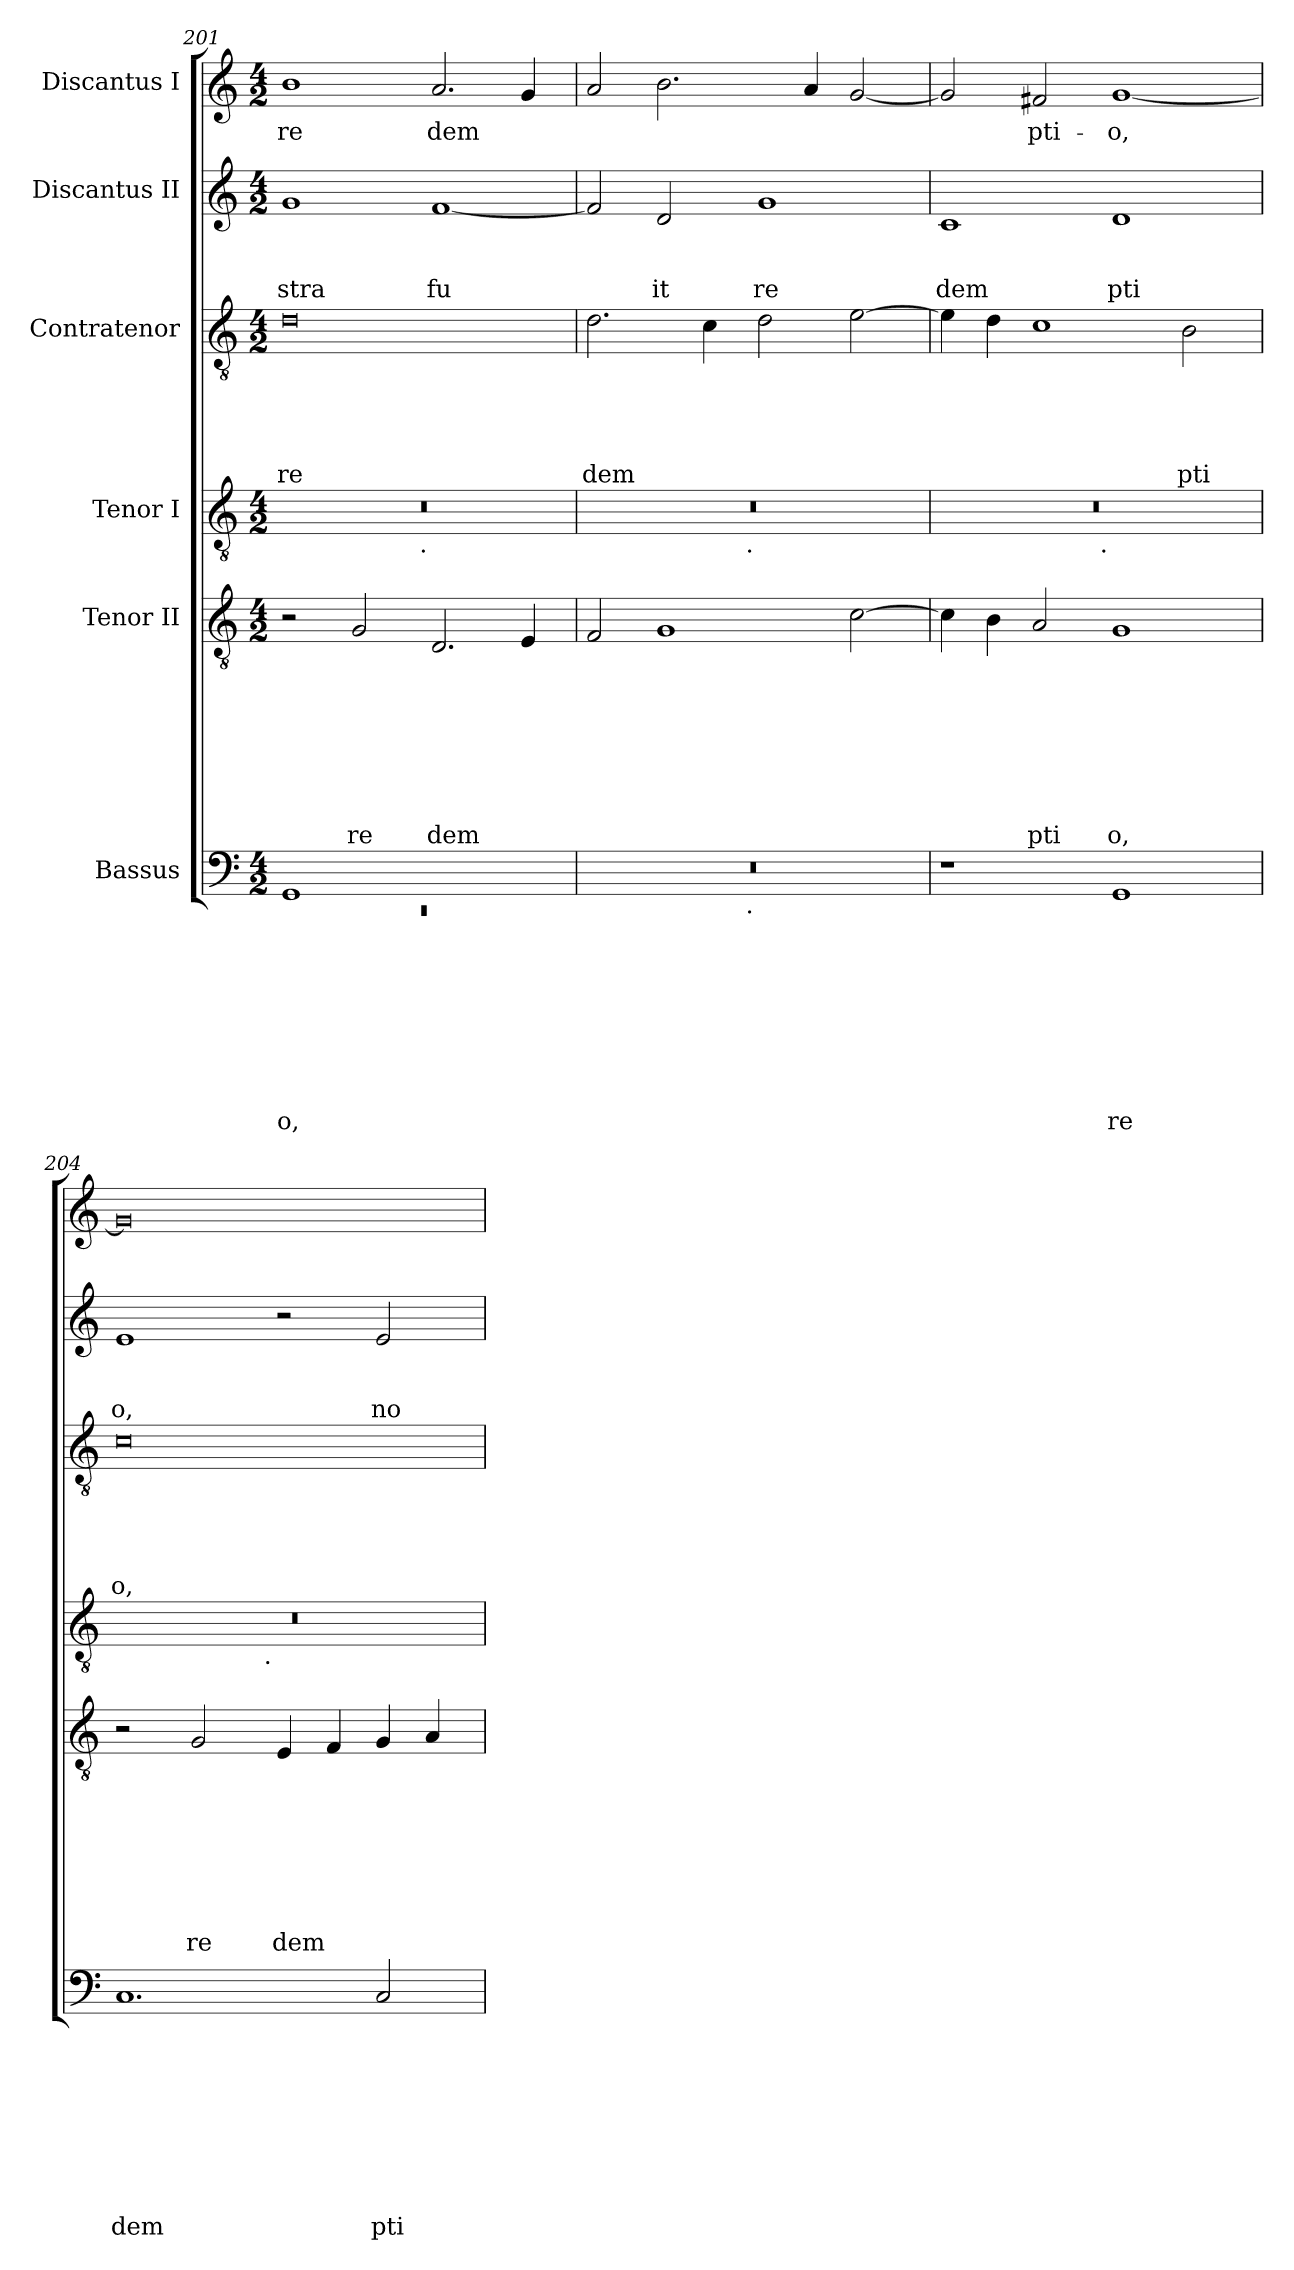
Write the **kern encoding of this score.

**kern	**text	**text	**text	**text	**text	**text	**text	**text	**text	**kern	**text	**text	**text	**text	**text	**text	**text	**text	**kern	**kern	**text	**text	**text	**text	**text	**kern	**text	**text	**text	**kern	**text
*part6	*part6	*part6	*part6	*part6	*part6	*part6	*part6	*part6	*part6	*part5	*part5	*part5	*part5	*part5	*part5	*part5	*part5	*part5	*part4	*part3	*part3	*part3	*part3	*part3	*part3	*part2	*part2	*part2	*part2	*part1	*part1
*staff6	*staff6	*staff6	*staff6	*staff6	*staff6	*staff6	*staff6	*staff6	*staff6	*staff5	*staff5	*staff5	*staff5	*staff5	*staff5	*staff5	*staff5	*staff5	*staff4	*staff3	*staff3	*staff3	*staff3	*staff3	*staff3	*staff2	*staff2	*staff2	*staff2	*staff1	*staff1
*I"Bassus	*	*	*	*	*	*	*	*	*	*I"Tenor II	*	*	*	*	*	*	*	*	*I"Tenor I	*I"Contratenor	*	*	*	*	*	*I"Discantus II	*	*	*	*I"Discantus I	*
*clefF4	*	*	*	*	*	*	*	*	*	*clefGv2	*	*	*	*	*	*	*	*	*clefGv2	*clefGv2	*	*	*	*	*	*clefG2	*	*	*	*clefG2	*
*k[]	*	*	*	*	*	*	*	*	*	*k[]	*	*	*	*	*	*	*	*	*k[]	*k[]	*	*	*	*	*	*k[]	*	*	*	*k[]	*
*C:	*	*	*	*	*	*	*	*	*	*C:	*	*	*	*	*	*	*	*	*C:	*C:	*	*	*	*	*	*C:	*	*	*	*C:	*
*M4/2	*	*	*	*	*	*	*	*	*	*M4/2	*	*	*	*	*	*	*	*	*M4/2	*M4/2	*	*	*	*	*	*M4/2	*	*	*	*M4/2	*
=201	=201	=201	=201	=201	=201	=201	=201	=201	=201	=201	=201	=201	=201	=201	=201	=201	=201	=201	=201	=201	=201	=201	=201	=201	=201	=201	=201	=201	=201	=201	=201
*^	*	*	*	*	*	*	*	*	*	*	*	*	*	*	*	*	*	*	*	*	*	*	*	*	*	*	*	*	*	*	*
!	!LO:N:vis=1	!	!	!	!	!	!	!	!	!LO:LY:b	!	!	!	!	!	!	!	!	!	!	!	!	!	!	!	!LO:LY:b	!	!	!	!LO:LY:b	!	!LO:LY:b
*	*	*	*	*	*	*	*	*	*	*	*	*	*	*	*	*	*	*	*	*^	*	*	*	*	*	*	*	*	*	*	*	*
1GG	0rEE	.	.	.	.	.	.	.	.	o,	2r	.	.	.	.	.	.	.	.	0r	2ryy	0d	.	.	.	.	re	1g	.	.	stra	1b	re
!	!	!	!	!	!	!	!	!	!	!	!	!	!	!	!	!	!	!	!LO:LY:b	!	!	!	!	!	!	!	!	!	!	!	!	!	!
.	.	.	.	.	.	.	.	.	.	.	2G/	.	.	.	.	.	.	.	re	.	4...ryy	.	.	.	.	.	.	.	.	.	.	.	.
!	!	!	!	!	!	!	!	!	!	!	!	!	!	!	!	!	!	!	!	!	!LO:TX:b:t=.	!	!	!	!	!	!	!	!	!	!	!	!
.	.	.	.	.	.	.	.	.	.	.	.	.	.	.	.	.	.	.	.	.	1ryy	.	.	.	.	.	.	.	.	.	.	.	.
!	!	!	!	!	!	!	!	!	!	!	!	!	!	!	!	!	!	!	!LO:LY:b	!	!	!	!	!	!	!	!	!	!	!	!LO:LY:b	!	!LO:LY:b
1ryy	.	.	.	.	.	.	.	.	.	.	2.D/	.	.	.	.	.	.	.	dem	.	.	.	.	.	.	.	.	[<1f	.	.	fu	2.a/	dem
.	.	.	.	.	.	.	.	.	.	.	4E/	.	.	.	.	.	.	.	.	.	.	.	.	.	.	.	.	.	.	.	.	4g/	.
.	.	.	.	.	.	.	.	.	.	.	.	.	.	.	.	.	.	.	.	.	32ryy	.	.	.	.	.	.	.	.	.	.	.	.
=202	=202	=202	=202	=202	=202	=202	=202	=202	=202	=202	=202	=202	=202	=202	=202	=202	=202	=202	=202	=202	=202	=202	=202	=202	=202	=202	=202	=202	=202	=202	=202	=202	=202
!	!	!	!	!	!	!	!	!	!	!	!	!	!	!	!	!	!	!	!	!	!	!	!	!	!	!	!LO:LY:b	!	!	!	!	!	!
0r	2ryy	.	.	.	.	.	.	.	.	.	2F/	.	.	.	.	.	.	.	.	0r	2ryy	2.d\	.	.	.	.	dem	2f/]	.	.	.	2a/	.
!	!	!	!	!	!	!	!	!	!	!	!	!	!	!	!	!	!	!	!	!	!	!	!	!	!	!	!	!	!	!	!LO:LY:b	!	!
.	4...ryy	.	.	.	.	.	.	.	.	.	1G	.	.	.	.	.	.	.	.	.	4...ryy	.	.	.	.	.	.	2d/	.	.	it	2.b\	.
.	.	.	.	.	.	.	.	.	.	.	.	.	.	.	.	.	.	.	.	.	.	4c\	.	.	.	.	.	.	.	.	.	.	.
!	!	!	!	!	!	!	!	!	!	!	!	!	!	!	!	!	!	!	!	!	!LO:TX:b:t=.	!	!	!	!	!	!	!	!	!	!	!	!
!	!LO:TX:b:t=.	!	!	!	!	!	!	!	!	!	!	!	!	!	!	!	!	!	!	!	!	!	!	!	!	!	!	!	!	!	!	!	!
.	1ryy	.	.	.	.	.	.	.	.	.	.	.	.	.	.	.	.	.	.	.	1ryy	.	.	.	.	.	.	.	.	.	.	.	.
!	!	!	!	!	!	!	!	!	!	!	!	!	!	!	!	!	!	!	!	!	!	!	!	!	!	!	!	!	!	!	!LO:LY:b	!	!
.	.	.	.	.	.	.	.	.	.	.	.	.	.	.	.	.	.	.	.	.	.	2d\	.	.	.	.	.	1g	.	.	re	.	.
.	.	.	.	.	.	.	.	.	.	.	.	.	.	.	.	.	.	.	.	.	.	.	.	.	.	.	.	.	.	.	.	4a/	.
.	.	.	.	.	.	.	.	.	.	.	[>2c\	.	.	.	.	.	.	.	.	.	.	[>2e\	.	.	.	.	.	.	.	.	.	[>2g/	.
.	32ryy	.	.	.	.	.	.	.	.	.	.	.	.	.	.	.	.	.	.	.	32ryy	.	.	.	.	.	.	.	.	.	.	.	.
!!LO:LB:g=z
=203	=203	=203	=203	=203	=203	=203	=203	=203	=203	=203	=203	=203	=203	=203	=203	=203	=203	=203	=203	=203	=203	=203	=203	=203	=203	=203	=203	=203	=203	=203	=203	=203	=203
!	!	!	!	!	!	!	!	!	!	!	!	!	!	!	!	!	!	!	!	!	!	!	!	!	!	!	!	!	!	!	!LO:LY:b	!	!
*v	*v	*	*	*	*	*	*	*	*	*	*	*	*	*	*	*	*	*	*	*	*	*	*	*	*	*	*	*	*	*	*	*	*
1r	.	.	.	.	.	.	.	.	.	4c\]	.	.	.	.	.	.	.	.	0r	2ryy	4e\]	.	.	.	.	.	1c	.	.	dem	2g/]	.
.	.	.	.	.	.	.	.	.	.	4B\	.	.	.	.	.	.	.	.	.	.	4d\	.	.	.	.	.	.	.	.	.	.	.
!	!	!	!	!	!	!	!	!	!	!	!	!	!	!	!	!	!	!LO:LY:b	!	!	!	!	!	!	!	!	!	!	!	!	!	!LO:LY:b
.	.	.	.	.	.	.	.	.	.	2A/	.	.	.	.	.	.	.	pti	.	4...ryy	1c	.	.	.	.	.	.	.	.	.	2f#/	pti-
!	!	!	!	!	!	!	!	!	!	!	!	!	!	!	!	!	!	!	!	!LO:TX:b:t=.	!	!	!	!	!	!	!	!	!	!	!	!
.	.	.	.	.	.	.	.	.	.	.	.	.	.	.	.	.	.	.	.	1ryy	.	.	.	.	.	.	.	.	.	.	.	.
!	!	!	!	!	!	!	!	!	!LO:LY:b	!	!	!	!	!	!	!	!	!LO:LY:b	!	!	!	!	!	!	!	!	!	!	!	!LO:LY:b	!	!LO:LY:b
1GG	.	.	.	.	.	.	.	.	re	1G	.	.	.	.	.	.	.	o,	.	.	.	.	.	.	.	.	1d	.	.	pti	[<1g	-o,
!	!	!	!	!	!	!	!	!	!	!	!	!	!	!	!	!	!	!	!	!	!	!	!	!	!	!LO:LY:b	!	!	!	!	!	!
.	.	.	.	.	.	.	.	.	.	.	.	.	.	.	.	.	.	.	.	.	2B\	.	.	.	.	pti	.	.	.	.	.	.
.	.	.	.	.	.	.	.	.	.	.	.	.	.	.	.	.	.	.	.	32ryy	.	.	.	.	.	.	.	.	.	.	.	.
=204	=204	=204	=204	=204	=204	=204	=204	=204	=204	=204	=204	=204	=204	=204	=204	=204	=204	=204	=204	=204	=204	=204	=204	=204	=204	=204	=204	=204	=204	=204	=204	=204
!	!	!	!	!	!	!	!	!	!LO:LY:b	!	!	!	!	!	!	!	!	!	!	!	!	!	!	!	!	!LO:LY:b	!	!	!	!LO:LY:b	!	!
1.C	.	.	.	.	.	.	.	.	dem	2r	.	.	.	.	.	.	.	.	0r	2ryy	0c	.	.	.	.	o,	1e	.	.	o,	0g]	.
!	!	!	!	!	!	!	!	!	!	!	!	!	!	!	!	!	!	!LO:LY:b	!	!	!	!	!	!	!	!	!	!	!	!	!	!
.	.	.	.	.	.	.	.	.	.	2G/	.	.	.	.	.	.	.	re	.	4...ryy	.	.	.	.	.	.	.	.	.	.	.	.
!	!	!	!	!	!	!	!	!	!	!	!	!	!	!	!	!	!	!	!	!LO:TX:b:t=.	!	!	!	!	!	!	!	!	!	!	!	!
.	.	.	.	.	.	.	.	.	.	.	.	.	.	.	.	.	.	.	.	1ryy	.	.	.	.	.	.	.	.	.	.	.	.
!	!	!	!	!	!	!	!	!	!	!	!	!	!	!	!	!	!	!LO:LY:b	!	!	!	!	!	!	!	!	!	!	!	!	!	!
.	.	.	.	.	.	.	.	.	.	4E/	.	.	.	.	.	.	.	dem	.	.	.	.	.	.	.	.	2r	.	.	.	.	.
.	.	.	.	.	.	.	.	.	.	4F/	.	.	.	.	.	.	.	.	.	.	.	.	.	.	.	.	.	.	.	.	.	.
!	!	!	!	!	!	!	!	!	!LO:LY:b	!	!	!	!	!	!	!	!	!	!	!	!	!	!	!	!	!	!	!	!	!LO:LY:b	!	!
2C/	.	.	.	.	.	.	.	.	pti	4G/	.	.	.	.	.	.	.	.	.	.	.	.	.	.	.	.	2e/	.	.	no	.	.
.	.	.	.	.	.	.	.	.	.	4A/	.	.	.	.	.	.	.	.	.	.	.	.	.	.	.	.	.	.	.	.	.	.
.	.	.	.	.	.	.	.	.	.	.	.	.	.	.	.	.	.	.	.	32ryy	.	.	.	.	.	.	.	.	.	.	.	.
*	*	*	*	*	*	*	*	*	*	*	*	*	*	*	*	*	*	*	*v	*v	*	*	*	*	*	*	*	*	*	*	*	*
=	=	=	=	=	=	=	=	=	=	=	=	=	=	=	=	=	=	=	=	=	=	=	=	=	=	=	=	=	=	=	=
*-	*-	*-	*-	*-	*-	*-	*-	*-	*-	*-	*-	*-	*-	*-	*-	*-	*-	*-	*-	*-	*-	*-	*-	*-	*-	*-	*-	*-	*-	*-	*-
